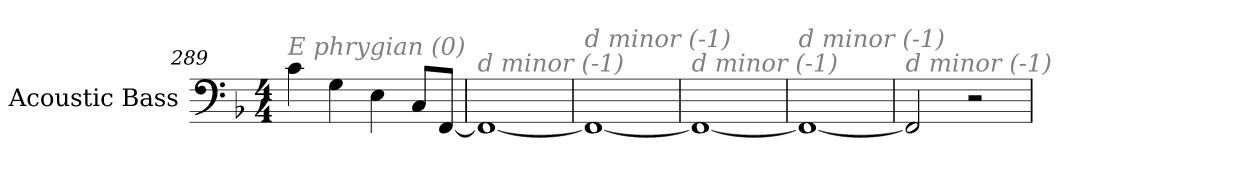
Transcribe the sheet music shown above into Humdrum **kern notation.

**kern
*part1
*staff1
*I"Acoustic Bass
*clefF4
*ITrd7c12
*k[b-]
*F:
*M4/4
=289
!LO:TX:i:color=#808080:t=E phrygian (0)
4C
4GG
4EE
8CCL
[8FFFJ
=290
!LO:TX:i:color=#808080:t=d minor (-1)
1FFF_
=291
!LO:TX:i:color=#808080:t=d minor (-1)
1FFF_
=292
!LO:TX:i:color=#808080:t=d minor (-1)
1FFF_
=293
!LO:TX:i:color=#808080:t=d minor (-1)
1FFF_
=294
!LO:TX:i:color=#808080:t=d minor (-1)
2FFF]
2r
=
*-
